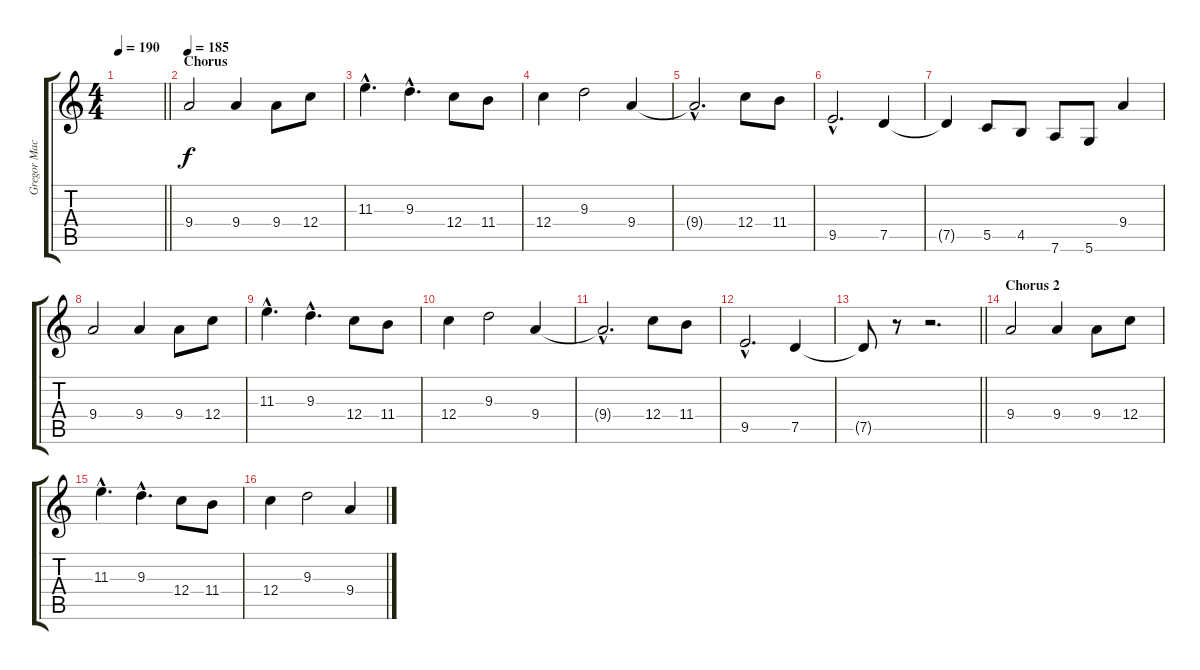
\track ("Gregor Macintosh" "Gregor Mac") {instrument distortionguitar}
\staff {score tabs}
\tuning (D4 A3 F3 C3 G2 D2) {hide}
\ts (4 4)
\tempo 190
\clef g2
\barLineRight lightlight
\ks c
|
\section ("" "Chorus")
\tempo 185
9.4.2 9.4.4 9.4.8 12.4.8 |
11.3{hac}.4{d} 9.3{hac}.4{d} 12.4.8 11.4.8 |
12.4.4 9.3.2 9.4.4 |
9.4{hac t}.2{d} 12.4.8 11.4.8 |
9.5{hac}.2{d} 7.5.4 |
7.5{t}.4 5.5.8 4.5.8 7.6.8 5.6.8 9.4.4 |
9.4.2 9.4.4 9.4.8 12.4.8 |
11.3{hac}.4{d} 9.3{hac}.4{d} 12.4.8 11.4.8 |
12.4.4 9.3.2 9.4.4 |
9.4{hac t}.2{d} 12.4.8 11.4.8 |
9.5{hac}.2{d} 7.5.4 |
\barLineRight lightlight
7.5{t}.8 r.8 r.2{d} |
\section ("" "Chorus 2")
9.4.2 9.4.4 9.4.8 12.4.8 |
11.3{hac}.4{d} 9.3{hac}.4{d} 12.4.8 11.4.8 |
12.4.4 9.3.2 9.4.4
